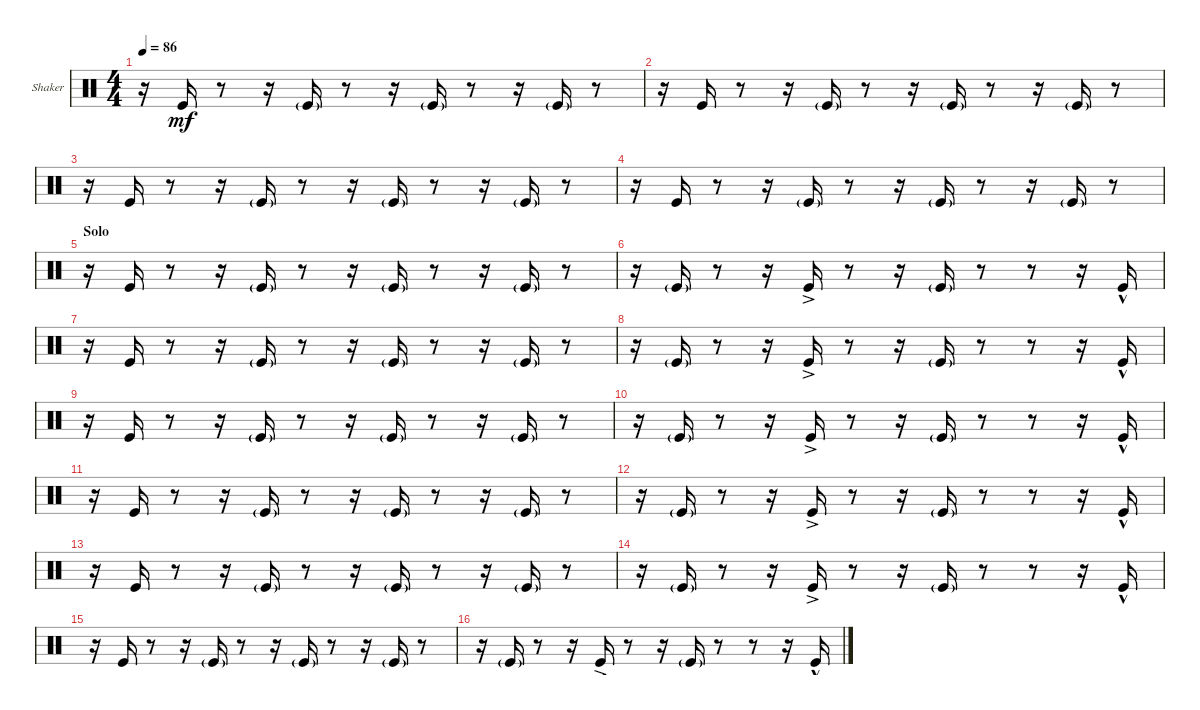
\bracketExtendMode groupsimilarinstruments
\firstSystemTrackNameOrientation horizontal
\otherSystemsTrackNameOrientation horizontal
\track ("Nick Mason" "Shaker") {multiBarRest instrument percussion}
\staff {score}
\articulation defaults
\ts (4 4)
\tempo 86
\clef neutral
\ks c
r.16{dy mf} "Kick (hit)".16 r.8 r.16 "Kick (hit)"{g}.16 r.8 r.16 "Kick (hit)"{g}.16 r.8 r.16 "Kick (hit)"{g}.16 r.8 |
r.16 "Kick (hit)".16 r.8 r.16 "Kick (hit)"{g}.16 r.8 r.16 "Kick (hit)"{g}.16 r.8 r.16 "Kick (hit)"{g}.16 r.8 |
r.16 "Kick (hit)".16 r.8 r.16 "Kick (hit)"{g}.16 r.8 r.16 "Kick (hit)"{g}.16 r.8 r.16 "Kick (hit)"{g}.16 r.8 |
r.16 "Kick (hit)".16 r.8 r.16 "Kick (hit)"{g}.16 r.8 r.16 "Kick (hit)"{g}.16 r.8 r.16 "Kick (hit)"{g}.16 r.8 |
\section ("" "Solo")
r.16 "Kick (hit)".16 r.8 r.16 "Kick (hit)"{g}.16 r.8 r.16 "Kick (hit)"{g}.16 r.8 r.16 "Kick (hit)"{g}.16 r.8 |
r.16 "Kick (hit)"{g}.16 r.8 r.16 "Kick (hit)"{ac}.16 r.8 r.16 "Kick (hit)"{g}.16 r.8 r.8 r.16 "Kick (hit)"{hac}.16 |
r.16 "Kick (hit)".16 r.8 r.16 "Kick (hit)"{g}.16 r.8 r.16 "Kick (hit)"{g}.16 r.8 r.16 "Kick (hit)"{g}.16 r.8 |
r.16 "Kick (hit)"{g}.16 r.8 r.16 "Kick (hit)"{ac}.16 r.8 r.16 "Kick (hit)"{g}.16 r.8 r.8 r.16 "Kick (hit)"{hac}.16 |
r.16 "Kick (hit)".16 r.8 r.16 "Kick (hit)"{g}.16 r.8 r.16 "Kick (hit)"{g}.16 r.8 r.16 "Kick (hit)"{g}.16 r.8 |
r.16 "Kick (hit)"{g}.16 r.8 r.16 "Kick (hit)"{ac}.16 r.8 r.16 "Kick (hit)"{g}.16 r.8 r.8 r.16 "Kick (hit)"{hac}.16 |
r.16 "Kick (hit)".16 r.8 r.16 "Kick (hit)"{g}.16 r.8 r.16 "Kick (hit)"{g}.16 r.8 r.16 "Kick (hit)"{g}.16 r.8 |
r.16 "Kick (hit)"{g}.16 r.8 r.16 "Kick (hit)"{ac}.16 r.8 r.16 "Kick (hit)"{g}.16 r.8 r.8 r.16 "Kick (hit)"{hac}.16 |
r.16 "Kick (hit)".16 r.8 r.16 "Kick (hit)"{g}.16 r.8 r.16 "Kick (hit)"{g}.16 r.8 r.16 "Kick (hit)"{g}.16 r.8 |
r.16 "Kick (hit)"{g}.16 r.8 r.16 "Kick (hit)"{ac}.16 r.8 r.16 "Kick (hit)"{g}.16 r.8 r.8 r.16 "Kick (hit)"{hac}.16 |
r.16 "Kick (hit)".16 r.8 r.16 "Kick (hit)"{g}.16 r.8 r.16 "Kick (hit)"{g}.16 r.8 r.16 "Kick (hit)"{g}.16 r.8 |
r.16 "Kick (hit)"{g}.16 r.8 r.16 "Kick (hit)"{ac}.16 r.8 r.16 "Kick (hit)"{g}.16 r.8 r.8 r.16 "Kick (hit)"{hac}.16
